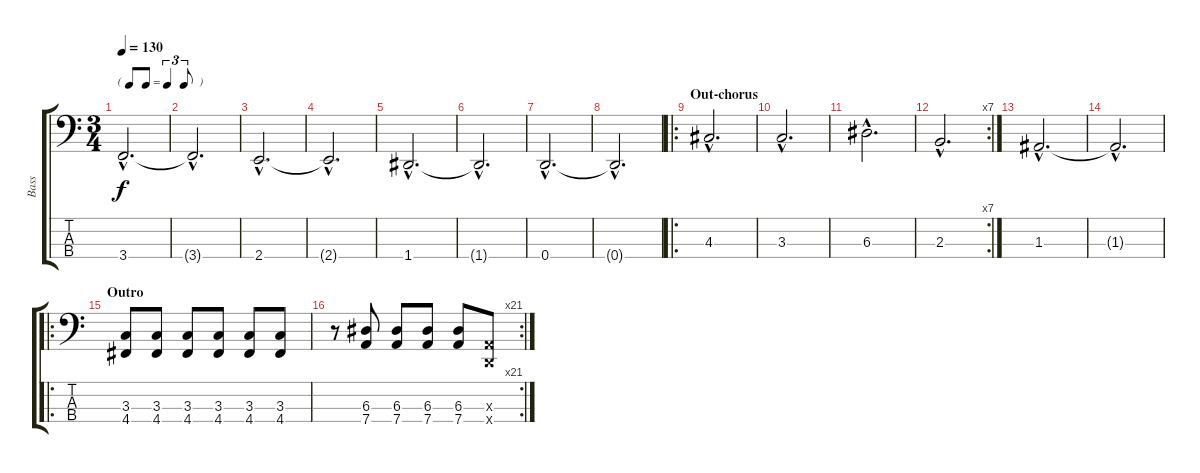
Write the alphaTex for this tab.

\track ("Bass" "Bass") {instrument electricbassfinger}
\staff {score tabs}
\tuning (G2 D2 A1 D1) {hide}
\ts (3 4)
\tf triplet8th
\tempo 130
\clef f4
\ks c
3.4{hac}.2{d dy f} |
3.4{hac t}.2{d} |
2.4{hac}.2{d} |
2.4{hac t}.2{d} |
1.4{hac}.2{d} |
1.4{hac t}.2{d} |
0.4{hac}.2{d} |
0.4{hac t}.2{d} |
\ro
\section ("" "Out-chorus")
4.3{hac}.2{d} |
3.3{hac}.2{d} |
6.3{hac}.2{d} |
\rc 7
2.3{hac}.2{d} |
1.3{hac}.2{d} |
1.3{hac t}.2{d} |
\ro
\section ("" "Outro")
(3.3 4.4).8 (3.3 4.4).8 (3.3 4.4).8 (3.3 4.4).8 (3.3 4.4).8 (3.3 4.4).8 |
\rc 21
r.8 (6.3 7.4).8 (6.3 7.4).8 (6.3 7.4).8 (6.3 7.4).8 (0.3{x} 0.4{x}).8
